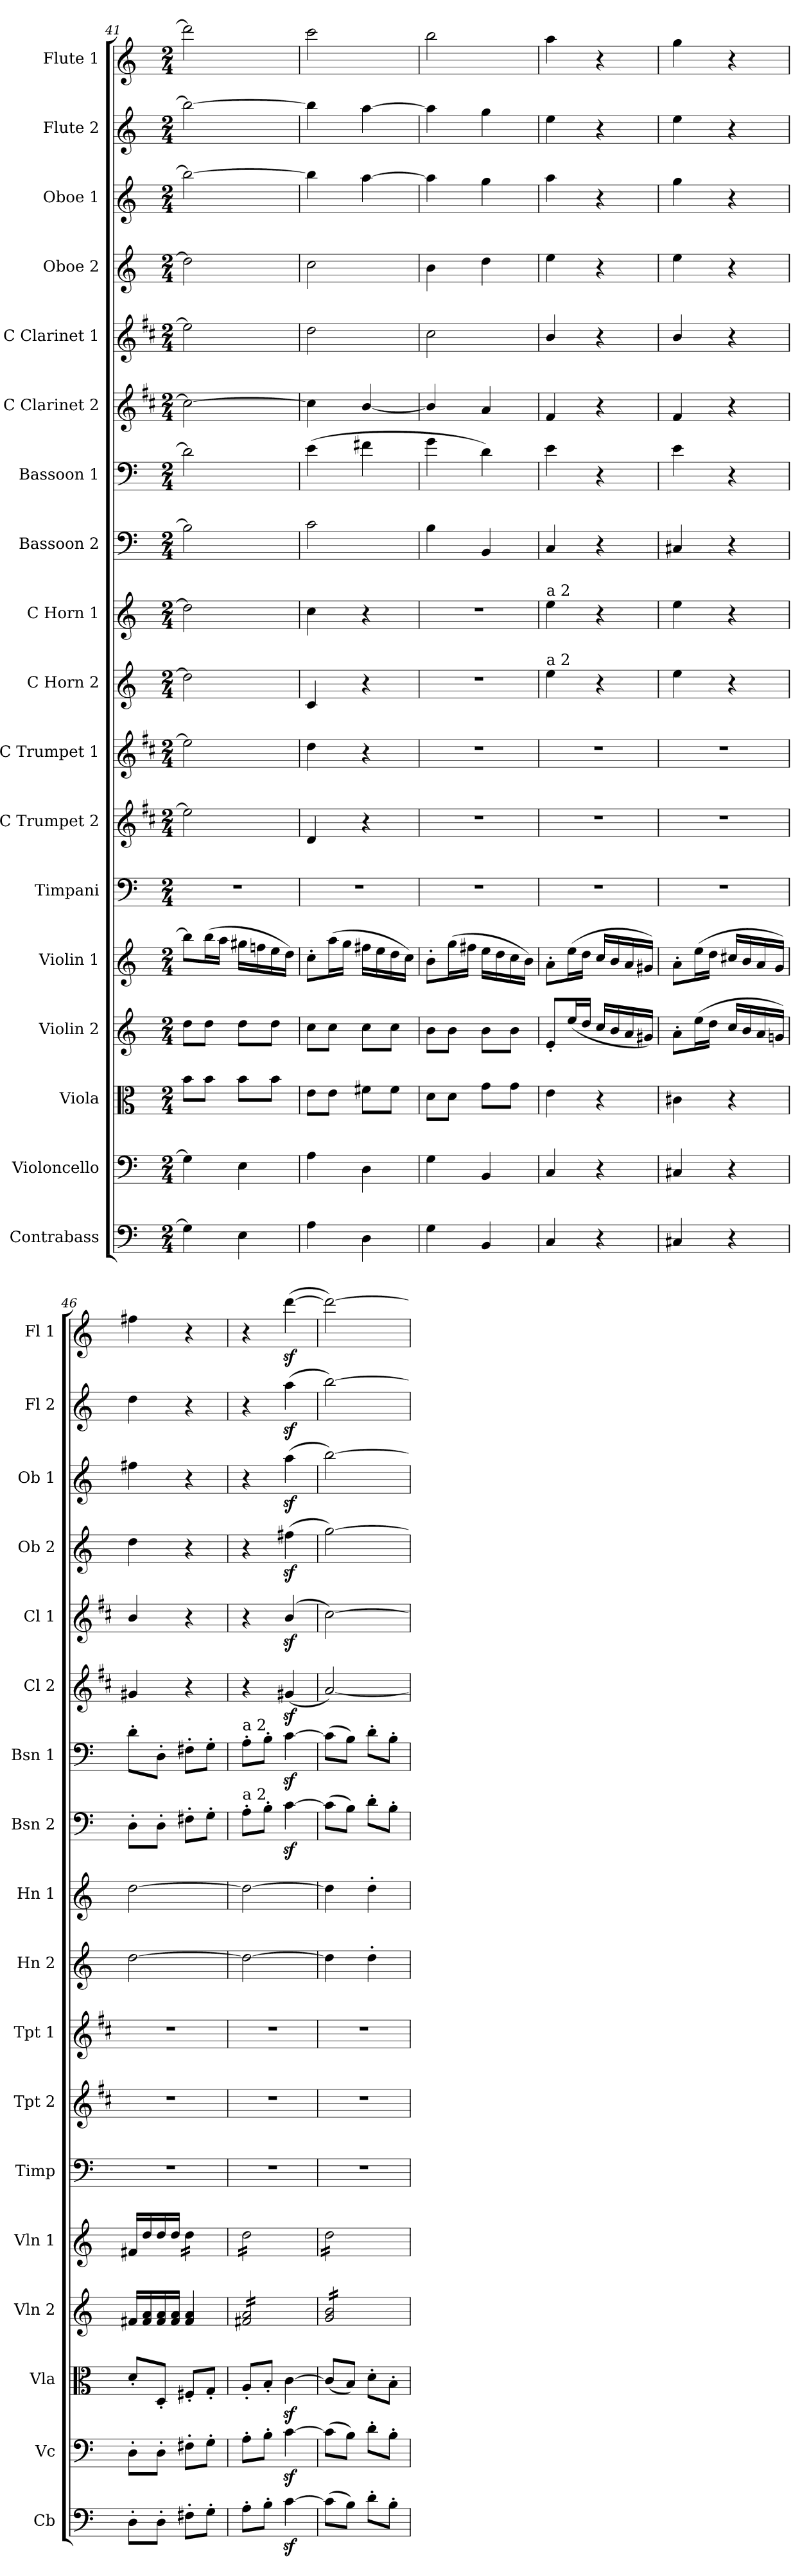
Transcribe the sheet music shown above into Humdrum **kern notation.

**kern	**kern	**kern	**kern	**kern	**kern	**kern	**kern	**kern	**kern	**kern	**kern	**kern	**kern	**kern	**kern	**kern	**kern
*part18	*part17	*part16	*part15	*part14	*part13	*part12	*part11	*part10	*part9	*part8	*part7	*part6	*part5	*part4	*part3	*part2	*part1
*staff18	*staff17	*staff16	*staff15	*staff14	*staff13	*staff12	*staff11	*staff10	*staff9	*staff8	*staff7	*staff6	*staff5	*staff4	*staff3	*staff2	*staff1
*I"Contrabass	*I"Violoncello	*I"Viola	*I"Violin 2	*I"Violin 1	*I"Timpani	*I"C Trumpet 2	*I"C Trumpet 1	*I"C Horn 2	*I"C Horn 1	*I"Bassoon 2	*I"Bassoon 1	*I"C Clarinet 2	*I"C Clarinet 1	*I"Oboe 2	*I"Oboe 1	*I"Flute 2	*I"Flute 1
*I'Cb	*I'Vc	*I'Vla	*I'Vln 2	*I'Vln 1	*I'Timp	*I'Tpt 2	*I'Tpt 1	*I'Hn 2	*I'Hn 1	*I'Bsn 2	*I'Bsn 1	*I'Cl 2	*I'Cl 1	*I'Ob 2	*I'Ob 1	*I'Fl 2	*I'Fl 1
*clefF4	*clefF4	*clefC3	*clefG2	*clefG2	*clefF4	*clefG2	*clefG2	*clefG2	*clefG2	*clefF4	*clefF4	*clefG2	*clefG2	*clefG2	*clefG2	*clefG2	*clefG2
*ITrd7c12	*	*	*	*	*	*ITrd1c2	*ITrd1c2	*ITrd7c12	*ITrd7c12	*	*	*ITrd1c2	*ITrd1c2	*	*	*	*
*k[]	*k[]	*k[]	*k[]	*k[]	*k[]	*k[]	*k[]	*k[]	*k[]	*k[]	*k[]	*k[]	*k[]	*k[]	*k[]	*k[]	*k[]
*M2/4	*M2/4	*M2/4	*M2/4	*M2/4	*M2/4	*M2/4	*M2/4	*M2/4	*M2/4	*M2/4	*M2/4	*M2/4	*M2/4	*M2/4	*M2/4	*M2/4	*M2/4
=41	=41	=41	=41	=41	=41	=41	=41	=41	=41	=41	=41	=41	=41	=41	=41	=41	=41
4GG#\]	4G#\]	8b\L	8dd\L	8bb\L]	2r	2dd\]	2dd\]	2d\]	2d\]	2B\]	2d\]	2b\_	2dd\]	2dd\]	2bb\_	2bb\_	2ddd\]
.	.	8b\J	8dd\J	(16bb\L	.	.	.	.	.	.	.	.	.	.	.	.	.
.	.	.	.	16aa\JJ	.	.	.	.	.	.	.	.	.	.	.	.	.
4EE\	4E\	8b\L	8dd\L	16gg#X\LL	.	.	.	.	.	.	.	.	.	.	.	.	.
.	.	.	.	16ffn\	.	.	.	.	.	.	.	.	.	.	.	.	.
.	.	8b\J	8dd\J	16ee\	.	.	.	.	.	.	.	.	.	.	.	.	.
.	.	.	.	16dd\JJ)	.	.	.	.	.	.	.	.	.	.	.	.	.
=42	=42	=42	=42	=42	=42	=42	=42	=42	=42	=42	=42	=42	=42	=42	=42	=42	=42
4AA\	4A\	8e\L	8cc\L	8cc'\L	2r	4c/	4cc\	4C/	4c\	2c\	(4e\	4b\]	2cc\	2cc\	4bb\]	4bb\]	2ccc\
.	.	8e\J	8cc\J	(16aa\L	.	.	.	.	.	.	.	.	.	.	.	.	.
.	.	.	.	16gg\JJ	.	.	.	.	.	.	.	.	.	.	.	.	.
4DD\	4D\	8f#X\L	8cc\L	16ff#X\LL	.	4r	4r	4r	4r	.	4f#X\	[4a/	.	.	[4aa\	[4aa\	.
.	.	.	.	16ee\	.	.	.	.	.	.	.	.	.	.	.	.	.
.	.	8f#\J	8cc\J	16dd\	.	.	.	.	.	.	.	.	.	.	.	.	.
.	.	.	.	16cc\JJ)	.	.	.	.	.	.	.	.	.	.	.	.	.
=43	=43	=43	=43	=43	=43	=43	=43	=43	=43	=43	=43	=43	=43	=43	=43	=43	=43
4GG\	4G\	8d\L	8b\L	8b'\L	2r	2r	2r	2r	2r	4B\	4g\	4a/]	2b\	4b\	4aa\]	4aa\]	2bb\
.	.	8d\J	8b\J	(16gg\L	.	.	.	.	.	.	.	.	.	.	.	.	.
.	.	.	.	16ff#X\JJ	.	.	.	.	.	.	.	.	.	.	.	.	.
4BBB/	4BB/	8g\L	8b\L	16ee\LL	.	.	.	.	.	4BB/	4d\)	4g/	.	4dd\	4gg\	4gg\	.
.	.	.	.	16dd\	.	.	.	.	.	.	.	.	.	.	.	.	.
.	.	8g\J	8b\J	16cc\	.	.	.	.	.	.	.	.	.	.	.	.	.
.	.	.	.	16b\JJ)	.	.	.	.	.	.	.	.	.	.	.	.	.
!!LO:PB:g=z
=44	=44	=44	=44	=44	=44	=44	=44	=44	=44	=44	=44	=44	=44	=44	=44	=44	=44
!	!	!	!	!	!	!	!	!	!LO:TX:a:t=a 2	!	!	!	!	!	!	!	!
!	!	!	!	!	!	!	!	!LO:TX:a:t=a 2	!	!	!	!	!	!	!	!	!
4CC/	4C/	4e\	8e'/L	8a'\L	2r	2r	2r	4e\	4e\	4C/	4e\	4e/	4a/	4ee\	4aa\	4ee\	4aa\
.	.	.	(16ee/L	(16ee\L	.	.	.	.	.	.	.	.	.	.	.	.	.
.	.	.	16dd/JJ	16dd\JJ	.	.	.	.	.	.	.	.	.	.	.	.	.
4r	4r	4r	16cc/LL	16cc/LL	.	.	.	4r	4r	4r	4r	4r	4r	4r	4r	4r	4r
.	.	.	16b/	16b/	.	.	.	.	.	.	.	.	.	.	.	.	.
.	.	.	16a/	16a/	.	.	.	.	.	.	.	.	.	.	.	.	.
.	.	.	16g#X/JJ)	16g#X/JJ)	.	.	.	.	.	.	.	.	.	.	.	.	.
=45	=45	=45	=45	=45	=45	=45	=45	=45	=45	=45	=45	=45	=45	=45	=45	=45	=45
4CC#X/	4C#X/	4c#X\	8a'\L	8a'\L	2r	2r	2r	4e\	4e\	4C#X/	4e\	4e/	4a/	4ee\	4gg\	4ee\	4gg\
.	.	.	(16ee\L	(16ee\L	.	.	.	.	.	.	.	.	.	.	.	.	.
.	.	.	16dd\JJ	16dd\JJ	.	.	.	.	.	.	.	.	.	.	.	.	.
4r	4r	4r	16cc/LL	16cc#X/LL	.	.	.	4r	4r	4r	4r	4r	4r	4r	4r	4r	4r
.	.	.	16b/	16b/	.	.	.	.	.	.	.	.	.	.	.	.	.
.	.	.	16a/	16a/	.	.	.	.	.	.	.	.	.	.	.	.	.
.	.	.	16gn/JJ)	16g/JJ)	.	.	.	.	.	.	.	.	.	.	.	.	.
=46	=46	=46	=46	=46	=46	=46	=46	=46	=46	=46	=46	=46	=46	=46	=46	=46	=46
8DD'\L	8D'\L	8d'/L	16f#X/LL	16f#X/LL	2r	2r	2r	[2d\	[2d\	8D'\L	8d'\L	4f#X/	4a/	4dd\	4ff#X\	4dd\	4ff#X\
.	.	.	16f#/ 16a/	16dd/	.	.	.	.	.	.	.	.	.	.	.	.	.
8DD'\J	8D'\J	8D'/J	16f#/ 16a/	16dd/	.	.	.	.	.	8D'\J	8D'\J	.	.	.	.	.	.
.	.	.	16f#/ 16a/JJ	16dd/JJ	.	.	.	.	.	.	.	.	.	.	.	.	.
*	*	*	*	*tremolo	*	*	*	*	*	*	*	*	*	*	*	*	*
8FF#X'\L	8F#X'\L	8F#X'/L	4f#/ 4a/	16dd\LL	.	.	.	.	.	8F#X'\L	8F#X'\L	4r	4r	4r	4r	4r	4r
.	.	.	.	16dd\	.	.	.	.	.	.	.	.	.	.	.	.	.
8GG'\J	8G'\J	8G'/J	.	16dd\	.	.	.	.	.	8G'\J	8G'\J	.	.	.	.	.	.
.	.	.	.	16dd\JJ	.	.	.	.	.	.	.	.	.	.	.	.	.
=47	=47	=47	=47	=47	=47	=47	=47	=47	=47	=47	=47	=47	=47	=47	=47	=47	=47
!	!	!	!	!	!	!	!	!	!	!	!LO:TX:a:t=a 2	!	!	!	!	!	!
!	!	!	!	!	!	!	!	!	!	!LO:TX:a:t=a 2	!	!	!	!	!	!	!
*	*	*	*tremolo	*	*	*	*	*	*	*	*	*	*	*	*	*	*
8AA'\L	8A'\L	8A'/L	16f#X/ 16a/LL	16dd\LL	2r	2r	2r	2d\_	2d\_	8A'\L	8A'\L	4r	4r	4r	4r	4r	4r
.	.	.	16f#X/ 16a/	16dd\	.	.	.	.	.	.	.	.	.	.	.	.	.
8BB'\J	8B'\J	8B'/J	16f#X/ 16a/	16dd\	.	.	.	.	.	8B'\J	8B'\J	.	.	.	.	.	.
.	.	.	16f#X/ 16a/	16dd\	.	.	.	.	.	.	.	.	.	.	.	.	.
[4Cz<\	[4cz<\	[4cz<\	16f#X/ 16a/	16dd\	.	.	.	.	.	[4cz<\	[4cz<\	(4f#Xz</	(4az</	(4ff#Xz<\	(4aaz<\	(4aaz<\	([4dddz<\
.	.	.	16f#X/ 16a/	16dd\	.	.	.	.	.	.	.	.	.	.	.	.	.
.	.	.	16f#X/ 16a/	16dd\	.	.	.	.	.	.	.	.	.	.	.	.	.
.	.	.	16f#X/ 16a/JJ	16dd\JJ	.	.	.	.	.	.	.	.	.	.	.	.	.
=48	=48	=48	=48	=48	=48	=48	=48	=48	=48	=48	=48	=48	=48	=48	=48	=48	=48
(8C\L]	(8c\L]	(8c/L]	16g/ 16b/LL	16dd\LL	2r	2r	2r	4d\]	4d\]	(8c\L]	(8c\L]	[2g/)	[2b\)	[2gg\)	[2bb\)	[2bb\)	2ddd\_)
.	.	.	16g/ 16b/	16dd\	.	.	.	.	.	.	.	.	.	.	.	.	.
8BB\J)	8B\J)	8B/J)	16g/ 16b/	16dd\	.	.	.	.	.	8B\J)	8B\J)	.	.	.	.	.	.
.	.	.	16g/ 16b/	16dd\	.	.	.	.	.	.	.	.	.	.	.	.	.
8D'\L	8d'\L	8d'\L	16g/ 16b/	16dd\	.	.	.	4d'\	4d'\	8d'\L	8d'\L	.	.	.	.	.	.
.	.	.	16g/ 16b/	16dd\	.	.	.	.	.	.	.	.	.	.	.	.	.
8BB'\J	8B'\J	8B'\J	16g/ 16b/	16dd\	.	.	.	.	.	8B'\J	8B'\J	.	.	.	.	.	.
.	.	.	16g/ 16b/JJ	16dd\JJ	.	.	.	.	.	.	.	.	.	.	.	.	.
*	*	*	*	*Xtremolo	*	*	*	*	*	*	*	*	*	*	*	*	*
*	*	*	*Xtremolo	*	*	*	*	*	*	*	*	*	*	*	*	*	*
=	=	=	=	=	=	=	=	=	=	=	=	=	=	=	=	=	=
*-	*-	*-	*-	*-	*-	*-	*-	*-	*-	*-	*-	*-	*-	*-	*-	*-	*-
